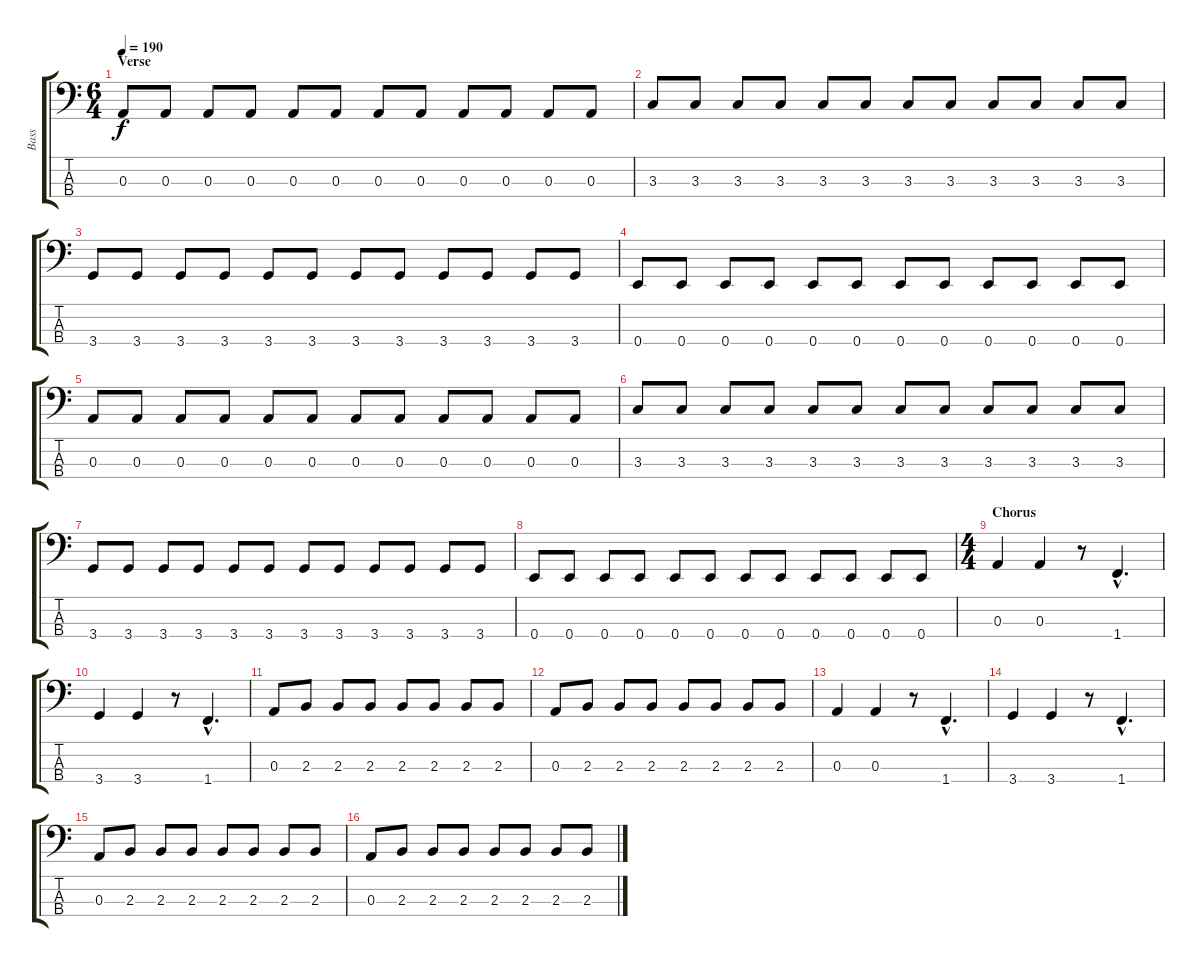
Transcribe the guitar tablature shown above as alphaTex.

\track ("Bass" "Bass") {instrument electricbassfinger}
\staff {score tabs}
\tuning (G2 D2 A1 E1) {hide}
\ts (6 4)
\section ("" "Verse")
\tempo 190
\clef f4
\ks c
0.3.8{dy f} 0.3.8 0.3.8 0.3.8 0.3.8 0.3.8 0.3.8 0.3.8 0.3.8 0.3.8 0.3.8 0.3.8 |
3.3.8 3.3.8 3.3.8 3.3.8 3.3.8 3.3.8 3.3.8 3.3.8 3.3.8 3.3.8 3.3.8 3.3.8 |
3.4.8 3.4.8 3.4.8 3.4.8 3.4.8 3.4.8 3.4.8 3.4.8 3.4.8 3.4.8 3.4.8 3.4.8 |
0.4.8 0.4.8 0.4.8 0.4.8 0.4.8 0.4.8 0.4.8 0.4.8 0.4.8 0.4.8 0.4.8 0.4.8 |
0.3.8 0.3.8 0.3.8 0.3.8 0.3.8 0.3.8 0.3.8 0.3.8 0.3.8 0.3.8 0.3.8 0.3.8 |
3.3.8 3.3.8 3.3.8 3.3.8 3.3.8 3.3.8 3.3.8 3.3.8 3.3.8 3.3.8 3.3.8 3.3.8 |
3.4.8 3.4.8 3.4.8 3.4.8 3.4.8 3.4.8 3.4.8 3.4.8 3.4.8 3.4.8 3.4.8 3.4.8 |
0.4.8 0.4.8 0.4.8 0.4.8 0.4.8 0.4.8 0.4.8 0.4.8 0.4.8 0.4.8 0.4.8 0.4.8 |
\ts (4 4)
\section ("" "Chorus")
0.3.4 0.3.4 r.8 1.4{hac}.4{d} |
3.4.4 3.4.4 r.8 1.4{hac}.4{d} |
0.3.8 2.3.8 2.3.8 2.3.8 2.3.8 2.3.8 2.3.8 2.3.8 |
0.3.8 2.3.8 2.3.8 2.3.8 2.3.8 2.3.8 2.3.8 2.3.8 |
0.3.4 0.3.4 r.8 1.4{hac}.4{d} |
3.4.4 3.4.4 r.8 1.4{hac}.4{d} |
0.3.8 2.3.8 2.3.8 2.3.8 2.3.8 2.3.8 2.3.8 2.3.8 |
0.3.8 2.3.8 2.3.8 2.3.8 2.3.8 2.3.8 2.3.8 2.3.8
